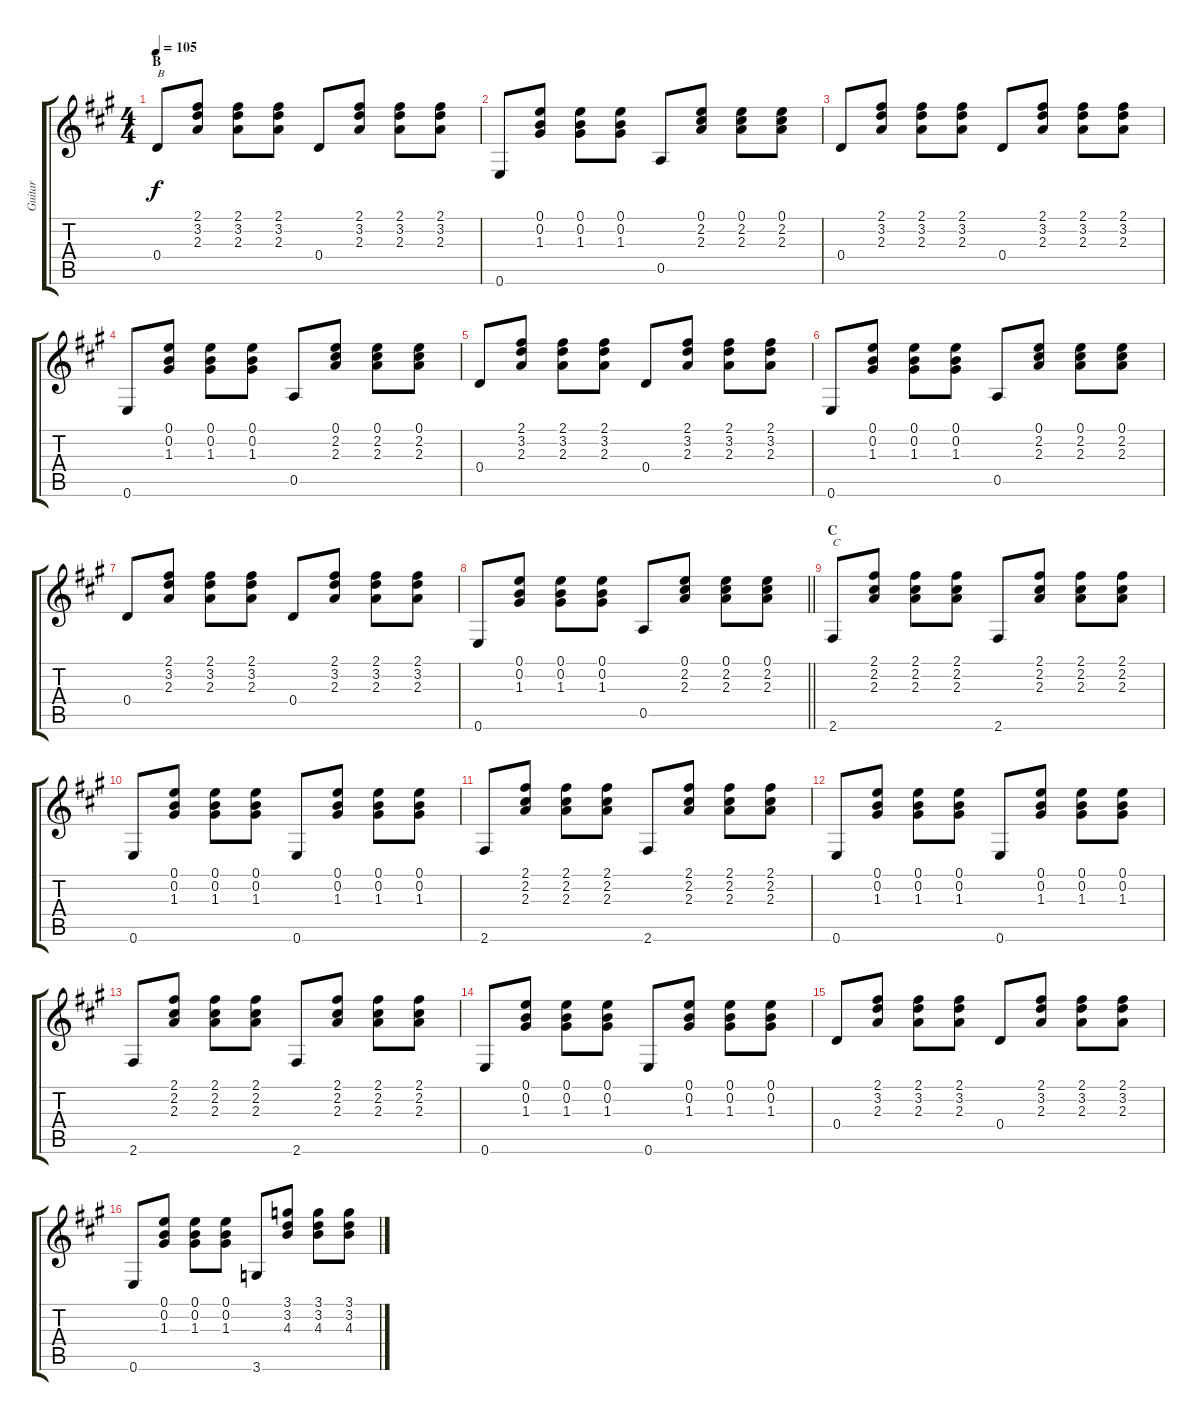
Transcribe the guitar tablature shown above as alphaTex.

\track ("Guitar" "Guitar") {instrument acousticguitarnylon}
\staff {score tabs}
\tuning (E4 B3 G3 D3 A2 E2) {hide}
\ts (4 4)
\section ("" "B")
\tempo 105
\clef g2
\ks a
0.4.8{txt "B" dy f} (2.1 3.2 2.3).8 (2.1 3.2 2.3).8 (2.1 3.2 2.3).8 0.4.8 (2.1 3.2 2.3).8 (2.1 3.2 2.3).8 (2.1 3.2 2.3).8 |
0.6.8 (0.1 0.2 1.3).8 (0.1 0.2 1.3).8 (0.1 0.2 1.3).8 0.5.8 (0.1 2.2 2.3).8 (0.1 2.2 2.3).8 (0.1 2.2 2.3).8 |
0.4.8 (2.1 3.2 2.3).8 (2.1 3.2 2.3).8 (2.1 3.2 2.3).8 0.4.8 (2.1 3.2 2.3).8 (2.1 3.2 2.3).8 (2.1 3.2 2.3).8 |
0.6.8 (0.1 0.2 1.3).8 (0.1 0.2 1.3).8 (0.1 0.2 1.3).8 0.5.8 (0.1 2.2 2.3).8 (0.1 2.2 2.3).8 (0.1 2.2 2.3).8 |
0.4.8 (2.1 3.2 2.3).8 (2.1 3.2 2.3).8 (2.1 3.2 2.3).8 0.4.8 (2.1 3.2 2.3).8 (2.1 3.2 2.3).8 (2.1 3.2 2.3).8 |
0.6.8 (0.1 0.2 1.3).8 (0.1 0.2 1.3).8 (0.1 0.2 1.3).8 0.5.8 (0.1 2.2 2.3).8 (0.1 2.2 2.3).8 (0.1 2.2 2.3).8 |
0.4.8 (2.1 3.2 2.3).8 (2.1 3.2 2.3).8 (2.1 3.2 2.3).8 0.4.8 (2.1 3.2 2.3).8 (2.1 3.2 2.3).8 (2.1 3.2 2.3).8 |
\barLineRight lightlight
0.6.8 (0.1 0.2 1.3).8 (0.1 0.2 1.3).8 (0.1 0.2 1.3).8 0.5.8 (0.1 2.2 2.3).8 (0.1 2.2 2.3).8 (0.1 2.2 2.3).8 |
\section ("" "C")
2.6.8{txt "C"} (2.1 2.2 2.3).8 (2.1 2.2 2.3).8 (2.1 2.2 2.3).8 2.6.8 (2.1 2.2 2.3).8 (2.1 2.2 2.3).8 (2.1 2.2 2.3).8 |
0.6.8 (0.1 0.2 1.3).8 (0.1 0.2 1.3).8 (0.1 0.2 1.3).8 0.6.8 (0.1 0.2 1.3).8 (0.1 0.2 1.3).8 (0.1 0.2 1.3).8 |
2.6.8 (2.1 2.2 2.3).8 (2.1 2.2 2.3).8 (2.1 2.2 2.3).8 2.6.8 (2.1 2.2 2.3).8 (2.1 2.2 2.3).8 (2.1 2.2 2.3).8 |
0.6.8 (0.1 0.2 1.3).8 (0.1 0.2 1.3).8 (0.1 0.2 1.3).8 0.6.8 (0.1 0.2 1.3).8 (0.1 0.2 1.3).8 (0.1 0.2 1.3).8 |
2.6.8 (2.1 2.2 2.3).8 (2.1 2.2 2.3).8 (2.1 2.2 2.3).8 2.6.8 (2.1 2.2 2.3).8 (2.1 2.2 2.3).8 (2.1 2.2 2.3).8 |
0.6.8 (0.1 0.2 1.3).8 (0.1 0.2 1.3).8 (0.1 0.2 1.3).8 0.6.8 (0.1 0.2 1.3).8 (0.1 0.2 1.3).8 (0.1 0.2 1.3).8 |
0.4.8 (2.1 3.2 2.3).8 (2.1 3.2 2.3).8 (2.1 3.2 2.3).8 0.4.8 (2.1 3.2 2.3).8 (2.1 3.2 2.3).8 (2.1 3.2 2.3).8 |
0.6.8 (0.1 0.2 1.3).8 (0.1 0.2 1.3).8 (0.1 0.2 1.3).8 3.6.8 (3.1 3.2 4.3).8 (3.1 3.2 4.3).8 (3.1 3.2 4.3).8
